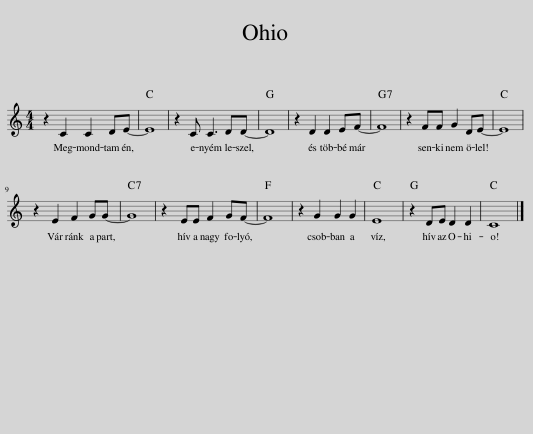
X:1
L:1/8
M:4/4
I:linebreak $
K:C
V:1 treble
V:1
 z2 C2 C2 DE- | E8 | z2 C C3 DD- | D8 | z2 D2 D2 EF- | %5
 F8 | z2 FF G2 DE- | E8 |$ z2 E2 F2 GG- | G8 | %10
 z2 EE F2 GF- | F8 | z2 G2 G2 G2 | E8 | z2 DE D2 D2 | %15
 C8 |] %16
